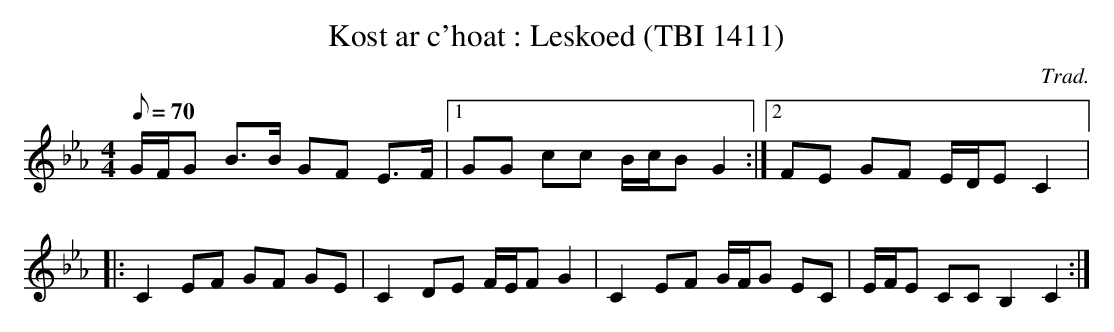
X:1
T:Kost ar c'hoat : Leskoed (TBI 1411)
C:Trad.
M:4/4
Q:70
K:Eb
G/F/G B>B GF E>F |1 GG cc B/c/B G2 :|2 FE GF E/D/E C2 |:
C2 EF GF GE | C2 DE F/E/F G2 | C2 EF G/F/G EC | E/F/E CC B,2 C2 :|
